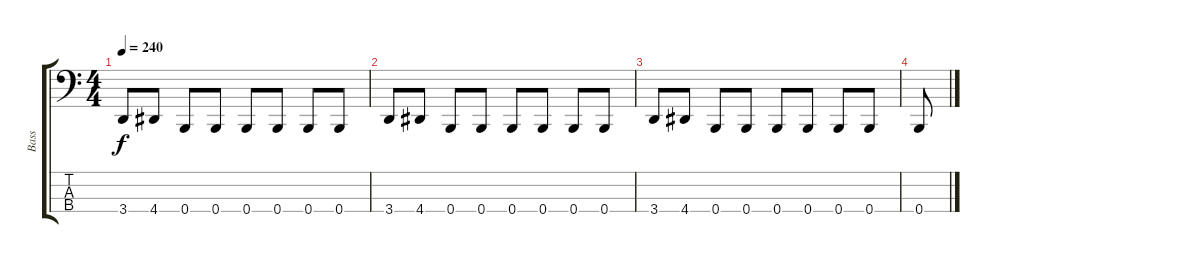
\track ("Bass" "Bass") {instrument electricbasspick}
\staff {score tabs}
\tuning (E2 B1 Gb1 B0) {hide}
\ts (4 4)
\tempo 240
\clef f4
\ks c
3.4.8{dy f} 4.4.8 0.4.8 0.4.8 0.4.8 0.4.8 0.4.8 0.4.8 |
3.4.8 4.4.8 0.4.8 0.4.8 0.4.8 0.4.8 0.4.8 0.4.8 |
3.4.8 4.4.8 0.4.8 0.4.8 0.4.8 0.4.8 0.4.8 0.4.8 |
0.4.8
